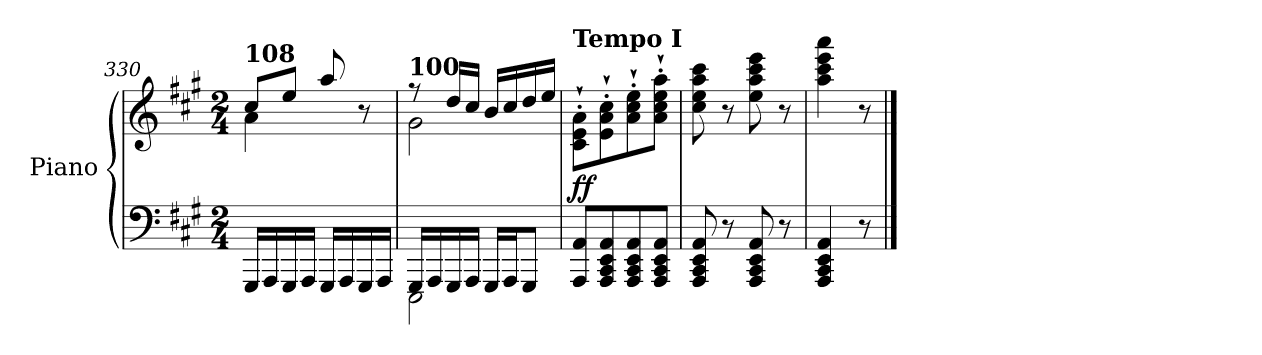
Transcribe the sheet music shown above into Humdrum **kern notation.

**kern	**kern	**dynam
*part1	*part1	*part1
*staff2	*staff1	*staff1/2
*I"Piano	*	*
*I'Pno	*	*
*clefF4	*clefG2	*
*k[f#c#g#]	*k[f#c#g#]	*
*A:	*A:	*
*M2/4	*M2/4	*
=330	=330	=330
*	*^	*
!	!LO:TX:a:B:t=108	!	!
16GGG#/LL	8cc#/L	4a\	.
16AAA/	.	.	.
16GGG#/	8ee/J	.	.
16AAA/JJ	.	.	.
16GGG#/LL	8aa/	4ryy	.
16AAA/	.	.	.
16GGG#/	8r	.	.
16AAA/JJ	.	.	.
=331	=331	=331	=331
*^	*	*	*
!	!	!LO:TX:a:B:t=100	!	!
16GGG#/LL	2EEE\	8rff	2g#\	.
16AAA/	.	.	.	.
16GGG#/	.	16dd/LL	.	.
16AAA/JJ	.	16cc#/JJ	.	.
16GGG#/LL	.	16b/LL	.	.
16AAA/J	.	16cc#/	.	.
8GGG#/J	.	16dd/	.	.
.	.	16ee/JJ	.	.
*v	*v	*	*	*
*	*v	*v	*
=332	=332	=332
!	!LO:TX:a:B:t=Tempo I	!
!	!	!LO:DY:b
8AAA/ 8AA/L	8c#\'` 8e\'` 8a\'`L	ff
8AAA/ 8CC#/ 8EE/ 8AA/	8e\'` 8a\'` 8cc#\'`	.
8AAA/ 8CC#/ 8EE/ 8AA/	8a\'` 8cc#\'` 8ee\'`	.
8AAA/ 8CC#/ 8EE/ 8AA/J	8a\'` 8cc#\'` 8ee\'` 8aa\'`J	.
=333	=333	=333
8AAA/ 8CC#/ 8EE/ 8AA/	8cc#\ 8ee\ 8aa\ 8ccc#\	.
8r	8r	.
8AAA/ 8CC#/ 8EE/ 8AA/	8ee\ 8aa\ 8ccc#\ 8eee\	.
8r	8r	.
=334	=334	=334
4AAA/ 4CC#/ 4EE/ 4AA/	4aa\ 4ccc#\ 4eee\ 4aaa\	.
8r	8r	.
==	==	==
*-	*-	*-
